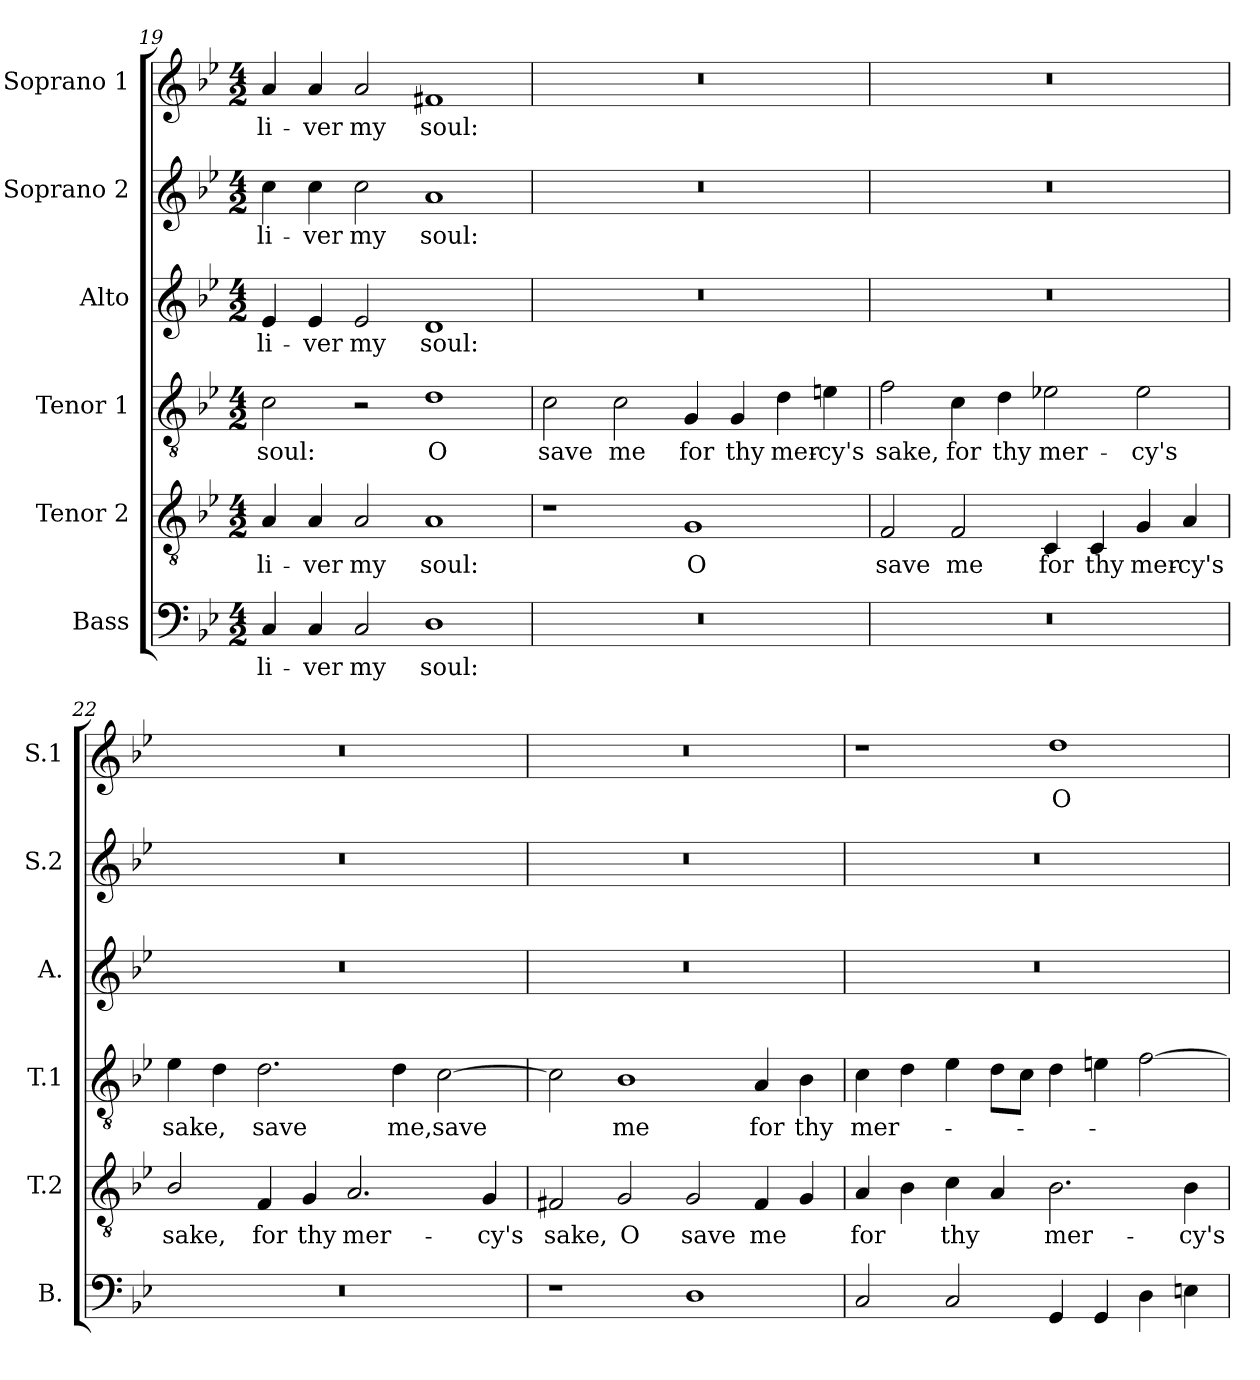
**kern	**text	**kern	**text	**kern	**text	**kern	**text	**kern	**text	**kern	**text
*part6	*part6	*part5	*part5	*part4	*part4	*part3	*part3	*part2	*part2	*part1	*part1
*staff6	*staff6	*staff5	*staff5	*staff4	*staff4	*staff3	*staff3	*staff2	*staff2	*staff1	*staff1
*I"Bass	*	*I"Tenor 2	*	*I"Tenor 1	*	*I"Alto	*	*I"Soprano 2	*	*I"Soprano 1	*
*I'B.	*	*I'T.2	*	*I'T.1	*	*I'A.	*	*I'S.2	*	*I'S.1	*
*clefF4	*	*clefGv2	*	*clefGv2	*	*clefG2	*	*clefG2	*	*clefG2	*
*	*	*ITrd7c12	*	*ITrd7c12	*	*	*	*	*	*	*
*k[b-e-]	*	*k[b-e-]	*	*k[b-e-]	*	*k[b-e-]	*	*k[b-e-]	*	*k[b-e-]	*
*B-:	*	*B-:	*	*B-:	*	*B-:	*	*B-:	*	*B-:	*
*M4/2	*	*M4/2	*	*M4/2	*	*M4/2	*	*M4/2	*	*M4/2	*
=19	=19	=19	=19	=19	=19	=19	=19	=19	=19	=19	=19
!	!LO:LY:b	!	!LO:LY:b	!	!LO:LY:b	!	!LO:LY:b	!	!LO:LY:b	!	!LO:LY:b
4C/	-li-	4AA/	-li-	2C\	soul:	4e-/	-li-	4cc\	-li-	4a/	-li-
!	!LO:LY:b	!	!LO:LY:b	!	!	!	!LO:LY:b	!	!LO:LY:b	!	!LO:LY:b
4C/	-ver	4AA/	-ver	.	.	4e-/	-ver	4cc\	-ver	4a/	-ver
!	!LO:LY:b	!	!LO:LY:b	!	!	!	!LO:LY:b	!	!LO:LY:b	!	!LO:LY:b
2C/	my	2AA/	my	2r	.	2e-/	my	2cc\	my	2a/	my
!	!LO:LY:b	!	!LO:LY:b	!	!LO:LY:b	!	!LO:LY:b	!	!LO:LY:b	!	!LO:LY:b
1D	soul:	1AA	soul:	1D	O	1d	soul:	1a	soul:	1f#X	soul:
!!LO:PB:g=z
=20	=20	=20	=20	=20	=20	=20	=20	=20	=20	=20	=20
!LO:N:vis=1	!	!	!	!	!LO:LY:b	!LO:N:vis=1	!	!LO:N:vis=1	!	!LO:N:vis=1	!
0r	.	1r	.	2C\	save	0r	.	0r	.	0r	.
!	!	!	!	!	!LO:LY:b	!	!	!	!	!	!
.	.	.	.	2C\	me	.	.	.	.	.	.
!	!	!	!LO:LY:b	!	!LO:LY:b	!	!	!	!	!	!
.	.	1GG	O	4GG/	for	.	.	.	.	.	.
!	!	!	!	!	!LO:LY:b	!	!	!	!	!	!
.	.	.	.	4GG/	thy	.	.	.	.	.	.
!	!	!	!	!	!LO:LY:b	!	!	!	!	!	!
.	.	.	.	4D\	mer-	.	.	.	.	.	.
!	!	!	!	!	!LO:LY:b	!	!	!	!	!	!
.	.	.	.	4En\	-cy's	.	.	.	.	.	.
=21	=21	=21	=21	=21	=21	=21	=21	=21	=21	=21	=21
!LO:N:vis=1	!	!	!LO:LY:b	!	!LO:LY:b	!LO:N:vis=1	!	!LO:N:vis=1	!	!LO:N:vis=1	!
0r	.	2FF/	save	2F\	sake,	0r	.	0r	.	0r	.
!	!	!	!LO:LY:b	!	!LO:LY:b	!	!	!	!	!	!
.	.	2FF/	me	4C\	for	.	.	.	.	.	.
!	!	!	!	!	!LO:LY:b	!	!	!	!	!	!
.	.	.	.	4D\	thy	.	.	.	.	.	.
!	!	!	!LO:LY:b	!	!LO:LY:b	!	!	!	!	!	!
.	.	4CC/	for	2E-X\	mer-	.	.	.	.	.	.
!	!	!	!LO:LY:b	!	!	!	!	!	!	!	!
.	.	4CC/	thy	.	.	.	.	.	.	.	.
!	!	!	!LO:LY:b	!	!LO:LY:b	!	!	!	!	!	!
.	.	4GG/	mer-	2E-\	-cy's	.	.	.	.	.	.
!	!	!	!LO:LY:b	!	!	!	!	!	!	!	!
.	.	4AA/	-cy's	.	.	.	.	.	.	.	.
=22	=22	=22	=22	=22	=22	=22	=22	=22	=22	=22	=22
!LO:N:vis=1	!	!	!LO:LY:b	!	!LO:LY:b	!LO:N:vis=1	!	!LO:N:vis=1	!	!LO:N:vis=1	!
0r	.	2BB-/	sake,	4E-\	sake,	0r	.	0r	.	0r	.
.	.	.	.	4D\	.	.	.	.	.	.	.
!	!	!	!LO:LY:b	!	!LO:LY:b	!	!	!	!	!	!
.	.	4FF/	for	2.D\	save	.	.	.	.	.	.
!	!	!	!LO:LY:b	!	!	!	!	!	!	!	!
.	.	4GG/	thy	.	.	.	.	.	.	.	.
!	!	!	!LO:LY:b	!	!	!	!	!	!	!	!
.	.	2.AA/	mer-	.	.	.	.	.	.	.	.
!	!	!	!	!	!LO:LY:b	!	!	!	!	!	!
.	.	.	.	4D\	me,	.	.	.	.	.	.
!	!	!	!	!	!LO:LY:b	!	!	!	!	!	!
.	.	.	.	[>2C\	save	.	.	.	.	.	.
!	!	!	!LO:LY:b	!	!	!	!	!	!	!	!
.	.	4GG/	-cy's	.	.	.	.	.	.	.	.
!!LO:LB:g=z
=23	=23	=23	=23	=23	=23	=23	=23	=23	=23	=23	=23
!	!	!	!LO:LY:b	!	!	!LO:N:vis=1	!	!LO:N:vis=1	!	!LO:N:vis=1	!
1r	.	2FF#X/	sake,	2C\]	.	0r	.	0r	.	0r	.
!	!	!	!LO:LY:b	!	!LO:LY:b	!	!	!	!	!	!
.	.	2GG/	O	1BB-	me	.	.	.	.	.	.
!	!	!	!LO:LY:b	!	!	!	!	!	!	!	!
1D	.	2GG/	save	.	.	.	.	.	.	.	.
!	!	!	!LO:LY:b	!	!LO:LY:b	!	!	!	!	!	!
.	.	4FF#/	me	4AA/	for	.	.	.	.	.	.
!	!	!	!	!	!LO:LY:b	!	!	!	!	!	!
.	.	4GG/	.	4BB-\	thy	.	.	.	.	.	.
=24	=24	=24	=24	=24	=24	=24	=24	=24	=24	=24	=24
!	!	!	!LO:LY:b	!	!LO:LY:b	!LO:N:vis=1	!	!LO:N:vis=1	!	!	!
2C/	.	4AA/	for	4C\	mer-	0r	.	0r	.	1r	.
.	.	4BB-\	.	4D\	.	.	.	.	.	.	.
!	!	!	!LO:LY:b	!	!	!	!	!	!	!	!
2C/	.	4C\	thy	4E-\	.	.	.	.	.	.	.
.	.	4AA/	.	8D\L	.	.	.	.	.	.	.
.	.	.	.	8C\J	.	.	.	.	.	.	.
!	!	!	!LO:LY:b	!	!	!	!	!	!	!	!LO:LY:b
4GG/	.	2.BB-\	mer-	4D\	.	.	.	.	.	1dd	O
4GG/	.	.	.	4En\	.	.	.	.	.	.	.
4D\	.	.	.	[>2F\	.	.	.	.	.	.	.
!	!	!	!LO:LY:b	!	!	!	!	!	!	!	!
4En\	.	4BB-\	-cy's	.	.	.	.	.	.	.	.
=	=	=	=	=	=	=	=	=	=	=	=
*-	*-	*-	*-	*-	*-	*-	*-	*-	*-	*-	*-
